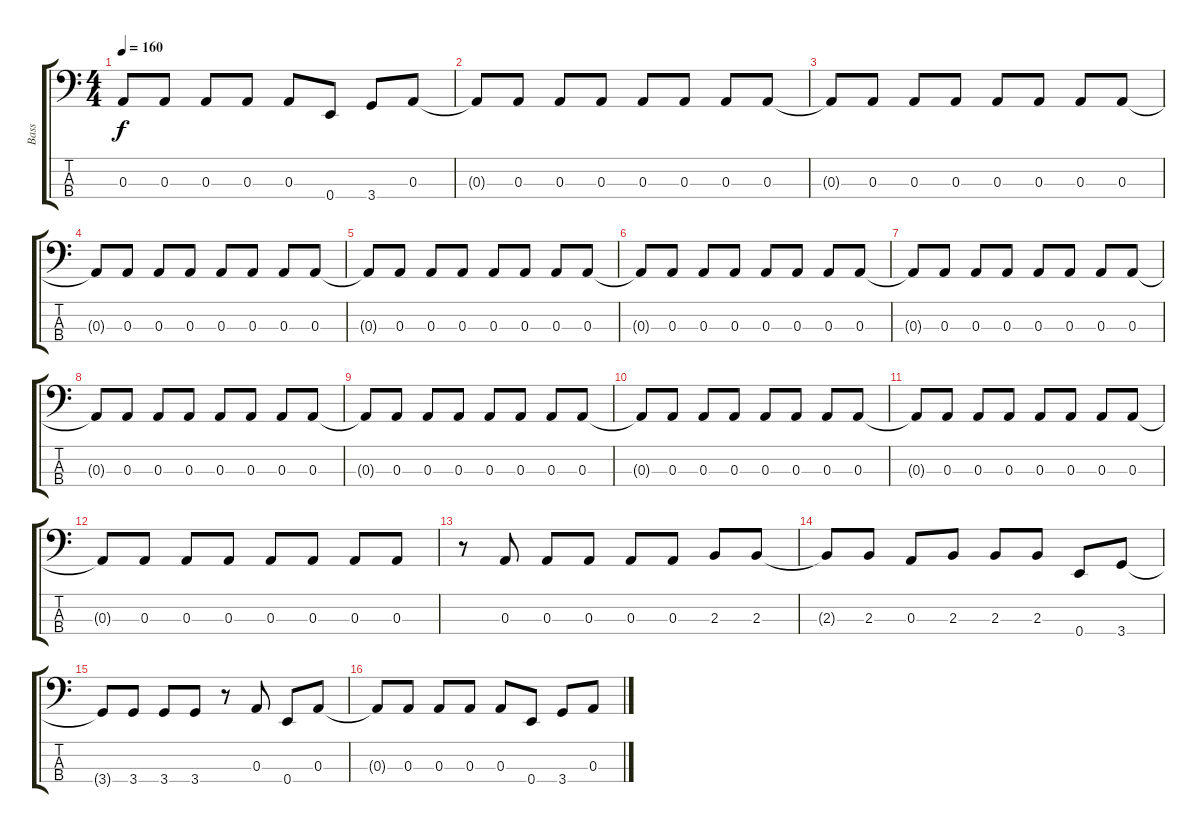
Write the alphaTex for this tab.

\track ("Bass" "Bass") {instrument electricbassfinger}
\staff {score tabs}
\tuning (G2 D2 A1 E1) {hide}
\ts (4 4)
\tempo 160
\clef f4
\ks c
0.3{t}.8{dy f} 0.3.8 0.3.8 0.3.8 0.3.8 0.4.8 3.4.8 0.3.8 |
0.3{t}.8 0.3.8 0.3.8 0.3.8 0.3.8 0.3.8 0.3.8 0.3.8 |
0.3{t}.8 0.3.8 0.3.8 0.3.8 0.3.8 0.3.8 0.3.8 0.3.8 |
0.3{t}.8 0.3.8 0.3.8 0.3.8 0.3.8 0.3.8 0.3.8 0.3.8 |
0.3{t}.8 0.3.8 0.3.8 0.3.8 0.3.8 0.3.8 0.3.8 0.3.8 |
0.3{t}.8 0.3.8 0.3.8 0.3.8 0.3.8 0.3.8 0.3.8 0.3.8 |
0.3{t}.8 0.3.8 0.3.8 0.3.8 0.3.8 0.3.8 0.3.8 0.3.8 |
0.3{t}.8 0.3.8 0.3.8 0.3.8 0.3.8 0.3.8 0.3.8 0.3.8 |
0.3{t}.8 0.3.8 0.3.8 0.3.8 0.3.8 0.3.8 0.3.8 0.3.8 |
0.3{t}.8 0.3.8 0.3.8 0.3.8 0.3.8 0.3.8 0.3.8 0.3.8 |
0.3{t}.8 0.3.8 0.3.8 0.3.8 0.3.8 0.3.8 0.3.8 0.3.8 |
0.3{t}.8 0.3.8 0.3.8 0.3.8 0.3.8 0.3.8 0.3.8 0.3.8 |
r.8 0.3.8 0.3.8 0.3.8 0.3.8 0.3.8 2.3.8 2.3.8 |
2.3{t}.8 2.3.8 0.3.8 2.3.8 2.3.8 2.3.8 0.4.8 3.4.8 |
3.4{t}.8 3.4.8 3.4.8 3.4.8 r.8 0.3.8 0.4.8 0.3.8 |
0.3{t}.8 0.3.8 0.3.8 0.3.8 0.3.8 0.4.8 3.4.8 0.3.8
